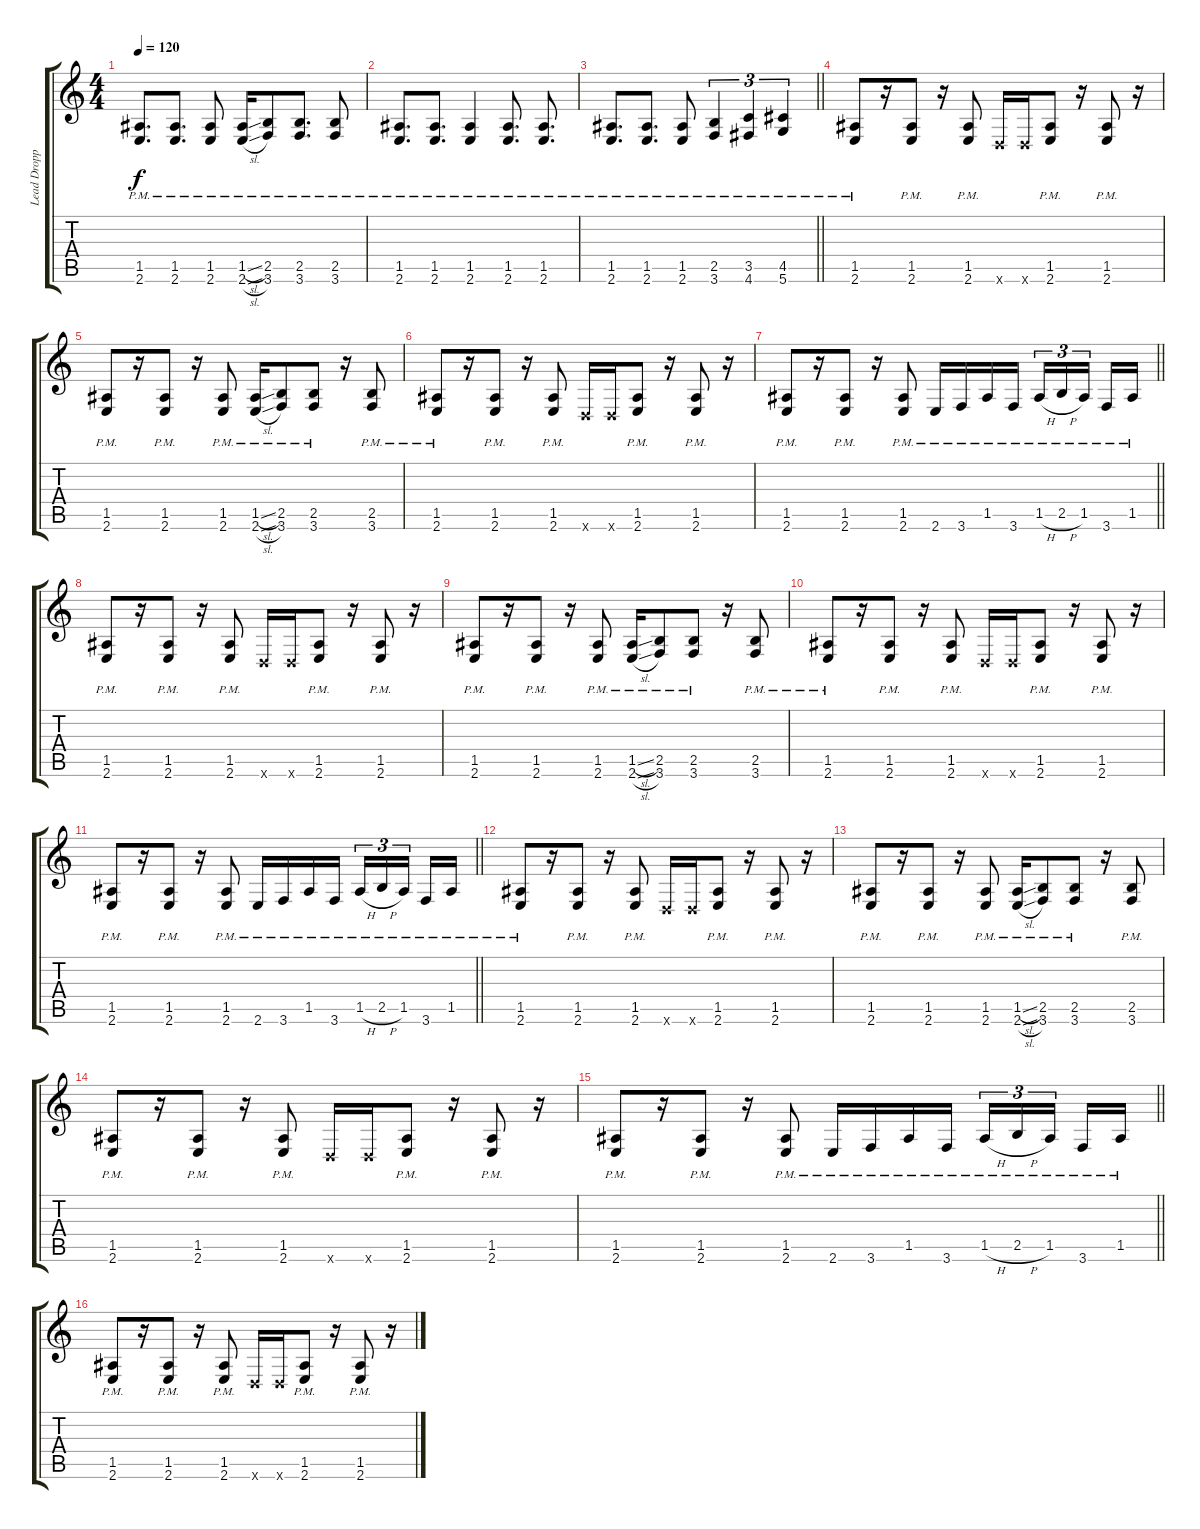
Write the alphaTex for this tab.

\track ("Lead Dropped D " "Lead Dropp") {instrument distortionguitar}
\staff {score tabs}
\tuning (E4 B3 G3 D3 A2 D2) {hide}
\ts (4 4)
\tempo 120
\clef g2
\ks c
(1.5{pm} 2.6{pm}).8{d dy f} (1.5{pm} 2.6{pm}).8{d} (1.5{pm} 2.6{pm}).8 (1.5{sl pm} 2.6{sl pm}).16 (2.5{pm} 3.6{pm}).8 (2.5{pm} 3.6{pm}).8{d} (2.5{pm} 3.6{pm}).8 |
(1.5{pm} 2.6{pm}).8{d} (1.5{pm} 2.6{pm}).8{d} (1.5{pm} 2.6{pm}).4 (1.5{pm} 2.6{pm}).8{d} (1.5{pm} 2.6{pm}).8{d} |
\barLineRight lightlight
(1.5{pm} 2.6{pm}).8{d} (1.5{pm} 2.6{pm}).8{d} (1.5{pm} 2.6{pm}).8 (2.5{pm} 3.6{pm}).4{tu (3 2)} (3.5{pm} 4.6{pm}).4{tu (3 2)} (4.5{pm} 5.6{pm}).4{tu (3 2)} |
\section ("" "")
(1.5{pm} 2.6{pm}).8 r.16 (1.5{pm} 2.6{pm}).8 r.16 (1.5{pm} 2.6{pm}).8 0.6{x}.16 0.6{x}.16 (1.5{pm} 2.6{pm}).8 r.16 (1.5{pm} 2.6{pm}).8 r.16 |
(1.5{pm} 2.6{pm}).8 r.16 (1.5{pm} 2.6{pm}).8 r.16 (1.5{pm} 2.6{pm}).8 (1.5{sl pm} 2.6{sl pm}).16 (2.5{pm} 3.6{pm}).8 (2.5{pm} 3.6{pm}).8 r.16 (2.5{pm} 3.6{pm}).8 |
(1.5{pm} 2.6{pm}).8 r.16 (1.5{pm} 2.6{pm}).8 r.16 (1.5{pm} 2.6{pm}).8 0.6{x}.16 0.6{x}.16 (1.5{pm} 2.6{pm}).8 r.16 (1.5{pm} 2.6{pm}).8 r.16 |
\barLineRight lightlight
(1.5{pm} 2.6{pm}).8 r.16 (1.5{pm} 2.6{pm}).8 r.16 (1.5{pm} 2.6{pm}).8 2.6{pm}.16 3.6{pm}.16 1.5{pm}.16 3.6{pm}.16 1.5{h pm}.16{tu (3 2)} 2.5{h pm}.16{tu (3 2)} 1.5{pm}.16{tu (3 2) beam splitsecondary} 3.6{pm}.16 1.5{pm}.16 |
(1.5{pm} 2.6{pm}).8 r.16 (1.5{pm} 2.6{pm}).8 r.16 (1.5{pm} 2.6{pm}).8 0.6{x}.16 0.6{x}.16 (1.5{pm} 2.6{pm}).8 r.16 (1.5{pm} 2.6{pm}).8 r.16 |
(1.5{pm} 2.6{pm}).8 r.16 (1.5{pm} 2.6{pm}).8 r.16 (1.5{pm} 2.6{pm}).8 (1.5{sl pm} 2.6{sl pm}).16 (2.5{pm} 3.6{pm}).8 (2.5{pm} 3.6{pm}).8 r.16 (2.5{pm} 3.6{pm}).8 |
(1.5{pm} 2.6{pm}).8 r.16 (1.5{pm} 2.6{pm}).8 r.16 (1.5{pm} 2.6{pm}).8 0.6{x}.16 0.6{x}.16 (1.5{pm} 2.6{pm}).8 r.16 (1.5{pm} 2.6{pm}).8 r.16 |
\barLineRight lightlight
(1.5{pm} 2.6{pm}).8 r.16 (1.5{pm} 2.6{pm}).8 r.16 (1.5{pm} 2.6{pm}).8 2.6{pm}.16 3.6{pm}.16 1.5{pm}.16 3.6{pm}.16 1.5{h pm}.16{tu (3 2)} 2.5{h pm}.16{tu (3 2)} 1.5{pm}.16{tu (3 2) beam splitsecondary} 3.6{pm}.16 1.5{pm}.16 |
(1.5{pm} 2.6{pm}).8 r.16 (1.5{pm} 2.6{pm}).8 r.16 (1.5{pm} 2.6{pm}).8 0.6{x}.16 0.6{x}.16 (1.5{pm} 2.6{pm}).8 r.16 (1.5{pm} 2.6{pm}).8 r.16 |
(1.5{pm} 2.6{pm}).8 r.16 (1.5{pm} 2.6{pm}).8 r.16 (1.5{pm} 2.6{pm}).8 (1.5{sl pm} 2.6{sl pm}).16 (2.5{pm} 3.6{pm}).8 (2.5{pm} 3.6{pm}).8 r.16 (2.5{pm} 3.6{pm}).8 |
(1.5{pm} 2.6{pm}).8 r.16 (1.5{pm} 2.6{pm}).8 r.16 (1.5{pm} 2.6{pm}).8 0.6{x}.16 0.6{x}.16 (1.5{pm} 2.6{pm}).8 r.16 (1.5{pm} 2.6{pm}).8 r.16 |
\barLineRight lightlight
(1.5{pm} 2.6{pm}).8 r.16 (1.5{pm} 2.6{pm}).8 r.16 (1.5{pm} 2.6{pm}).8 2.6{pm}.16 3.6{pm}.16 1.5{pm}.16 3.6{pm}.16 1.5{h pm}.16{tu (3 2)} 2.5{h pm}.16{tu (3 2)} 1.5{pm}.16{tu (3 2) beam splitsecondary} 3.6{pm}.16 1.5{pm}.16 |
(1.5{pm} 2.6{pm}).8 r.16 (1.5{pm} 2.6{pm}).8 r.16 (1.5{pm} 2.6{pm}).8 0.6{x}.16 0.6{x}.16 (1.5{pm} 2.6{pm}).8 r.16 (1.5{pm} 2.6{pm}).8 r.16
